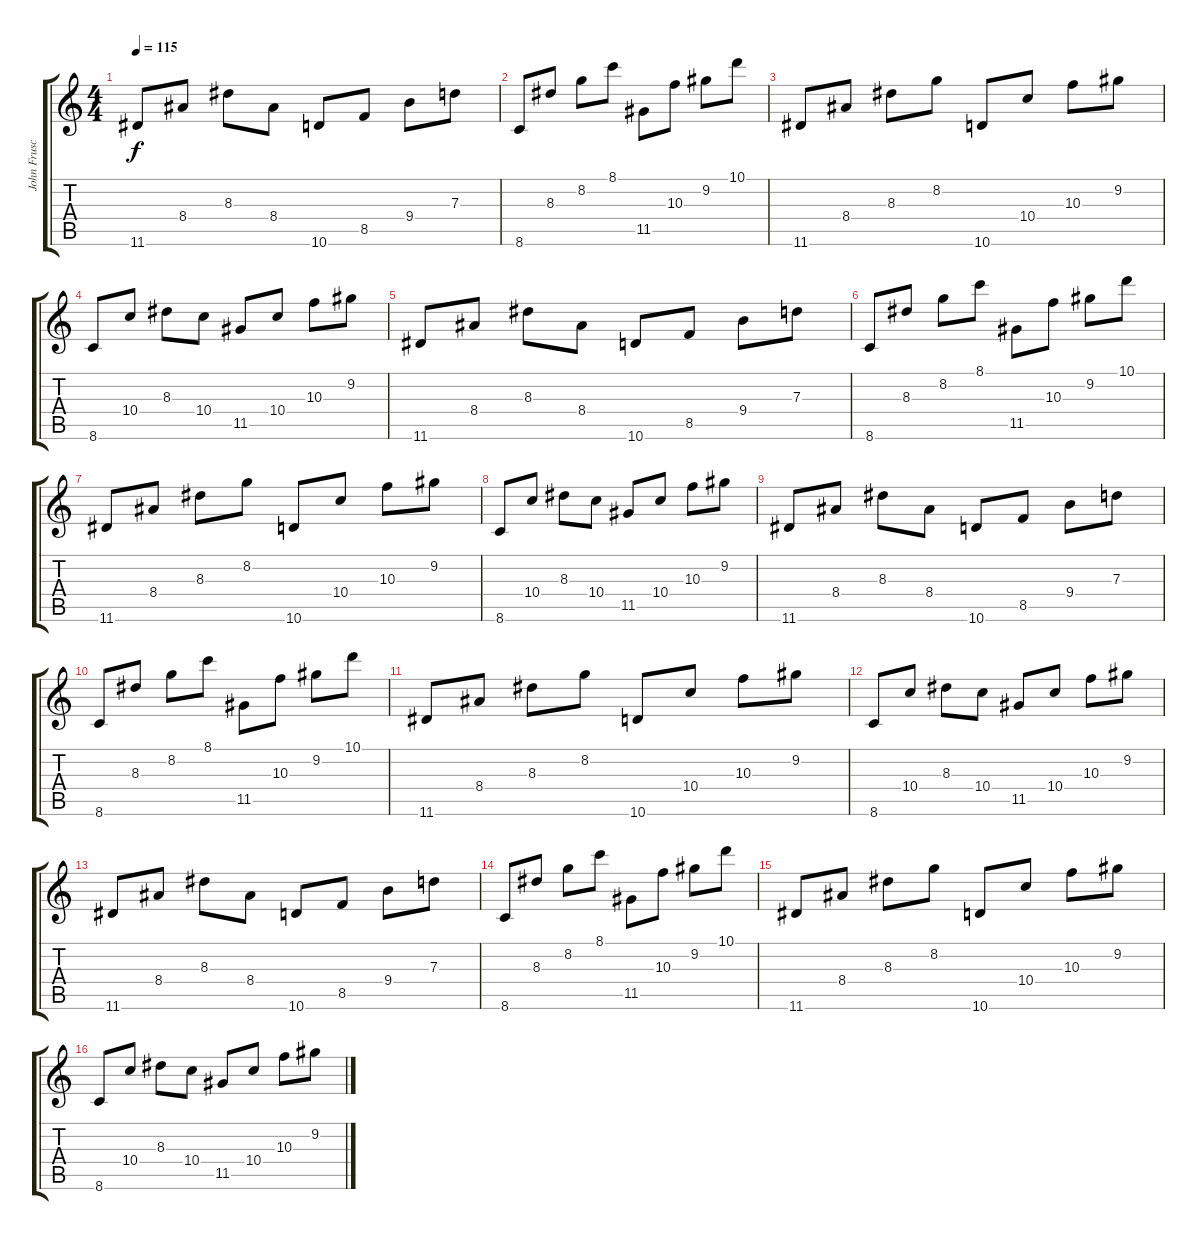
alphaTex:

\track ("John Frusciante | Gtr. 1" "John Frusc") {instrument electricguitarclean}
\staff {score tabs}
\tuning (E4 B3 G3 D3 A2 E2) {hide}
\ts (4 4)
\tempo 115
\clef g2
\ks c
11.6.8{dy f} 8.4.8 8.3.8 8.4.8 10.6.8 8.5.8 9.4.8 7.3.8 |
8.6.8 8.3.8 8.2.8 8.1.8 11.5.8 10.3.8 9.2.8 10.1.8 |
11.6.8 8.4.8 8.3.8 8.2.8 10.6.8 10.4.8 10.3.8 9.2.8 |
8.6.8 10.4.8 8.3.8 10.4.8 11.5.8 10.4.8 10.3.8 9.2.8 |
11.6.8 8.4.8 8.3.8 8.4.8 10.6.8 8.5.8 9.4.8 7.3.8 |
8.6.8 8.3.8 8.2.8 8.1.8 11.5.8 10.3.8 9.2.8 10.1.8 |
11.6.8 8.4.8 8.3.8 8.2.8 10.6.8 10.4.8 10.3.8 9.2.8 |
8.6.8 10.4.8 8.3.8 10.4.8 11.5.8 10.4.8 10.3.8 9.2.8 |
11.6.8 8.4.8 8.3.8 8.4.8 10.6.8 8.5.8 9.4.8 7.3.8 |
8.6.8 8.3.8 8.2.8 8.1.8 11.5.8 10.3.8 9.2.8 10.1.8 |
11.6.8 8.4.8 8.3.8 8.2.8 10.6.8 10.4.8 10.3.8 9.2.8 |
8.6.8 10.4.8 8.3.8 10.4.8 11.5.8 10.4.8 10.3.8 9.2.8 |
11.6.8 8.4.8 8.3.8 8.4.8 10.6.8 8.5.8 9.4.8 7.3.8 |
8.6.8 8.3.8 8.2.8 8.1.8 11.5.8 10.3.8 9.2.8 10.1.8 |
11.6.8 8.4.8 8.3.8 8.2.8 10.6.8 10.4.8 10.3.8 9.2.8 |
8.6.8 10.4.8 8.3.8 10.4.8 11.5.8 10.4.8 10.3.8 9.2.8
